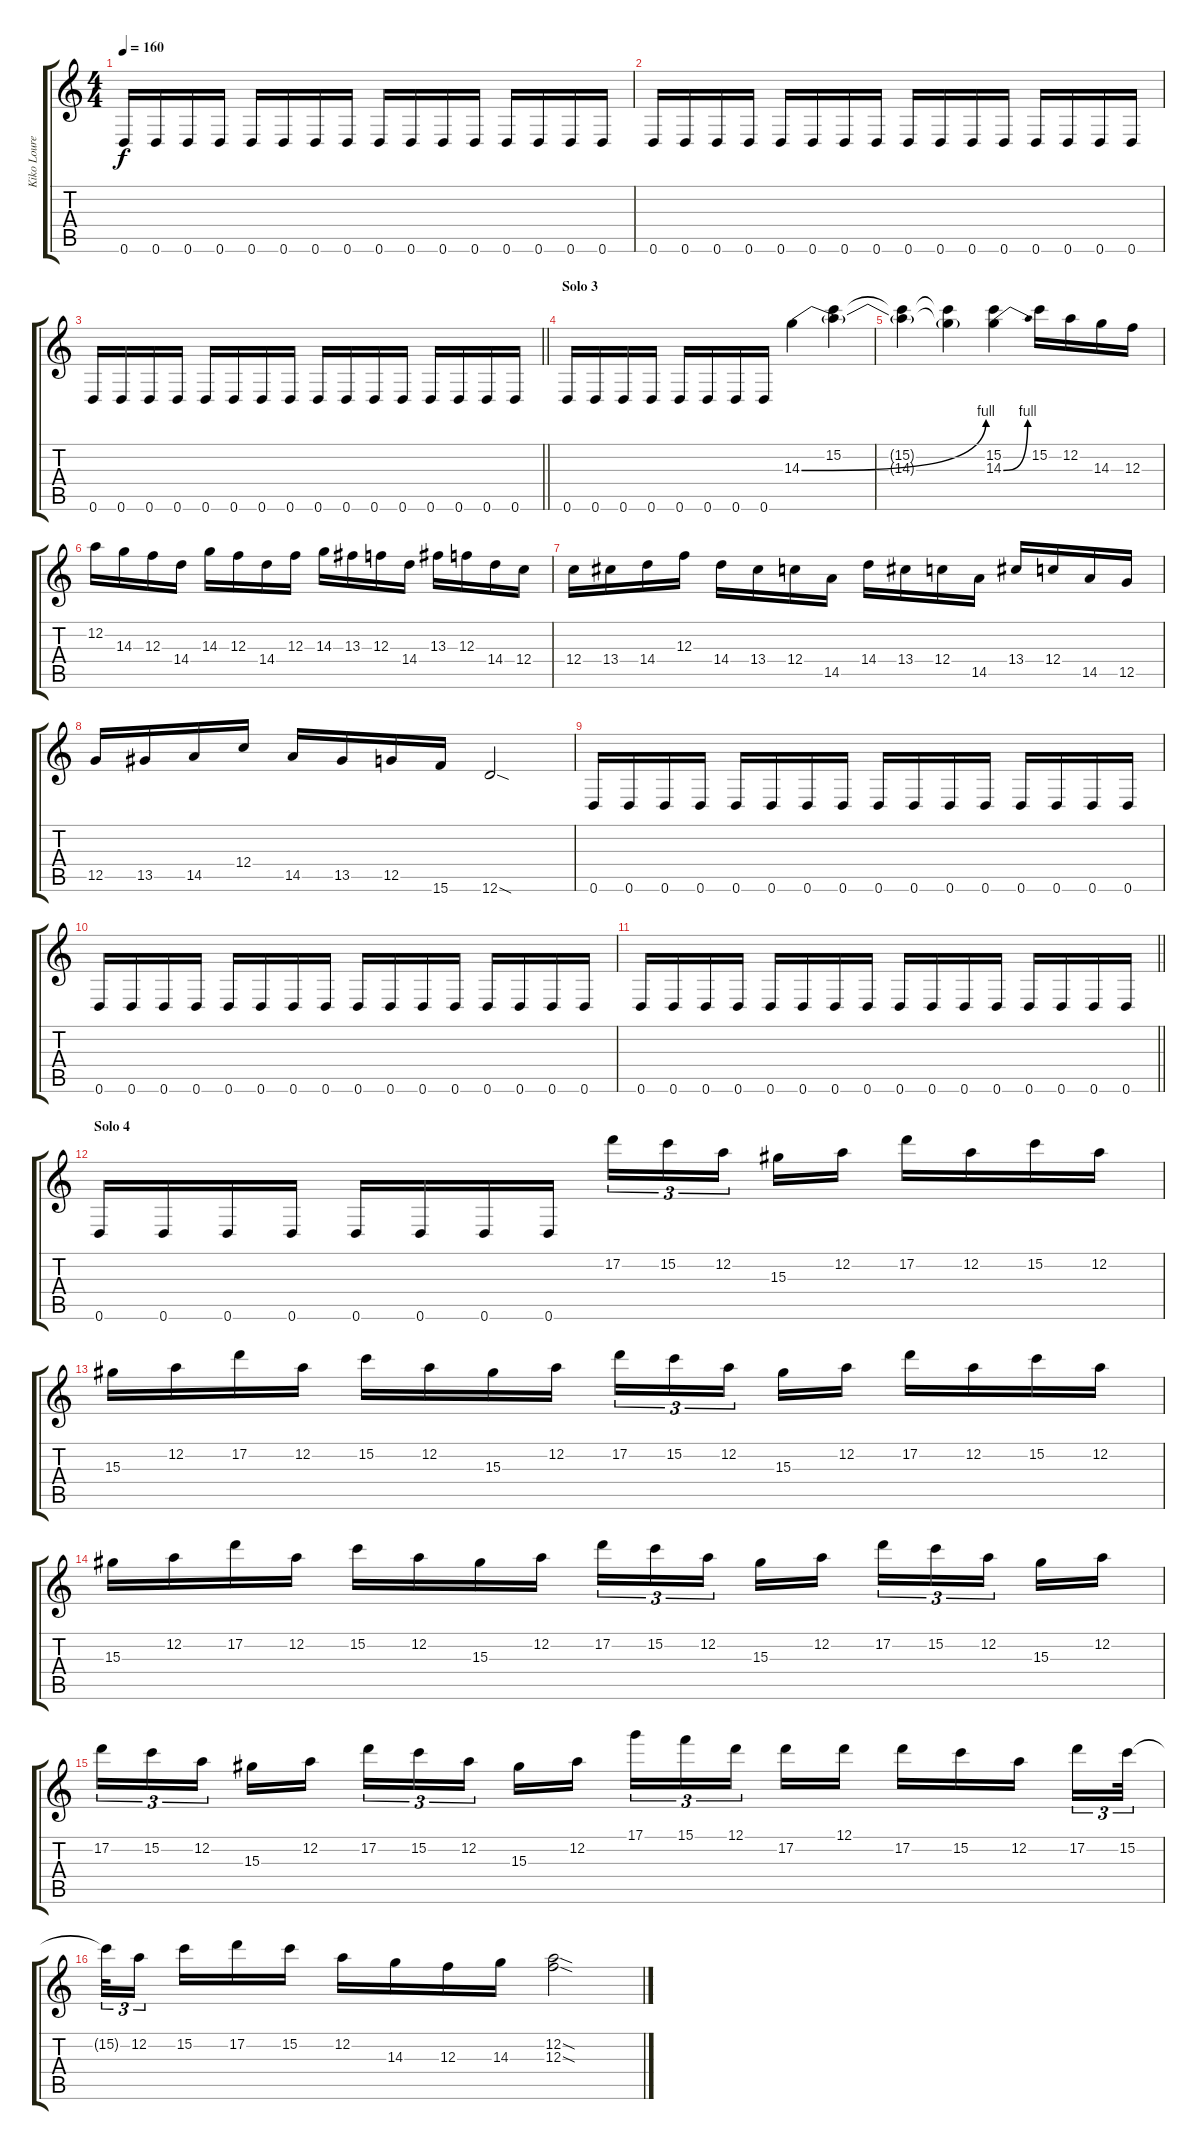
\track ("Kiko Loureiro" "Kiko Loure") {instrument distortionguitar}
\staff {score tabs}
\tuning (D4 A3 F3 C3 G2 D2) {hide}
\ts (4 4)
\tempo 160
\clef g2
\ks c
0.6.16{dy f} 0.6.16 0.6.16 0.6.16 0.6.16 0.6.16 0.6.16 0.6.16 0.6.16 0.6.16 0.6.16 0.6.16 0.6.16 0.6.16 0.6.16 0.6.16 |
0.6.16 0.6.16 0.6.16 0.6.16 0.6.16 0.6.16 0.6.16 0.6.16 0.6.16 0.6.16 0.6.16 0.6.16 0.6.16 0.6.16 0.6.16 0.6.16 |
\barLineRight lightlight
0.6.16 0.6.16 0.6.16 0.6.16 0.6.16 0.6.16 0.6.16 0.6.16 0.6.16 0.6.16 0.6.16 0.6.16 0.6.16 0.6.16 0.6.16 0.6.16 |
\section ("" "Solo 3")
0.6.16 0.6.16 0.6.16 0.6.16 0.6.16 0.6.16 0.6.16 0.6.16 14.3{be (bend 0 0 60 4)}.4 (15.2 14.3{t}).4 |
(15.2{t} 14.3{t}).4 (15.2{t} 14.3{t}).4 (15.2 14.3{be (bend 0 0 60 4)}).4 15.2.16 12.2.16 14.3.16 12.3.16 |
12.2.16 14.3.16 12.3.16 14.4.16 14.3.16 12.3.16 14.4.16 12.3.16 14.3.16 13.3.16 12.3.16 14.4.16 13.3.16 12.3.16 14.4.16 12.4.16 |
12.4.16 13.4.16 14.4.16 12.3.16 14.4.16 13.4.16 12.4.16 14.5.16 14.4.16 13.4.16 12.4.16 14.5.16 13.4.16 12.4.16 14.5.16 12.5.16 |
12.5.16 13.5.16 14.5.16 12.4.16 14.5.16 13.5.16 12.5.16 15.6.16 12.6{sod}.2 |
0.6.16 0.6.16 0.6.16 0.6.16 0.6.16 0.6.16 0.6.16 0.6.16 0.6.16 0.6.16 0.6.16 0.6.16 0.6.16 0.6.16 0.6.16 0.6.16 |
0.6.16 0.6.16 0.6.16 0.6.16 0.6.16 0.6.16 0.6.16 0.6.16 0.6.16 0.6.16 0.6.16 0.6.16 0.6.16 0.6.16 0.6.16 0.6.16 |
\barLineRight lightlight
0.6.16 0.6.16 0.6.16 0.6.16 0.6.16 0.6.16 0.6.16 0.6.16 0.6.16 0.6.16 0.6.16 0.6.16 0.6.16 0.6.16 0.6.16 0.6.16 |
\section ("" "Solo 4")
0.6.16 0.6.16 0.6.16 0.6.16 0.6.16 0.6.16 0.6.16 0.6.16 17.2.16{tu (3 2)} 15.2.16{tu (3 2)} 12.2.16{tu (3 2) beam splitsecondary} 15.3.16 12.2.16 17.2.16 12.2.16 15.2.16 12.2.16 |
15.3.16 12.2.16 17.2.16 12.2.16 15.2.16 12.2.16 15.3.16 12.2.16 17.2.16{tu (3 2)} 15.2.16{tu (3 2)} 12.2.16{tu (3 2) beam splitsecondary} 15.3.16 12.2.16 17.2.16 12.2.16 15.2.16 12.2.16 |
15.3.16 12.2.16 17.2.16 12.2.16 15.2.16 12.2.16 15.3.16 12.2.16 17.2.16{tu (3 2)} 15.2.16{tu (3 2)} 12.2.16{tu (3 2) beam splitsecondary} 15.3.16 12.2.16 17.2.16{tu (3 2)} 15.2.16{tu (3 2)} 12.2.16{tu (3 2) beam splitsecondary} 15.3.16 12.2.16 |
17.2.16{tu (3 2)} 15.2.16{tu (3 2)} 12.2.16{tu (3 2) beam splitsecondary} 15.3.16 12.2.16 17.2.16{tu (3 2)} 15.2.16{tu (3 2)} 12.2.16{tu (3 2) beam splitsecondary} 15.3.16 12.2.16 17.1.16{tu (3 2)} 15.1.16{tu (3 2)} 12.1.16{tu (3 2) beam splitsecondary} 17.2.16 12.1.16 17.2.16 15.2.16 12.2.16{beam splitsecondary} 17.2.16{tu (3 2)} 15.2.32{tu (3 2)} |
15.2{t}.32{tu (3 2)} 12.2.16{tu (3 2) beam splitsecondary} 15.2.16 17.2.16 15.2.16 12.2.16 14.3.16 12.3.16 14.3.16 (12.2{sod} 12.3{sod}).2
